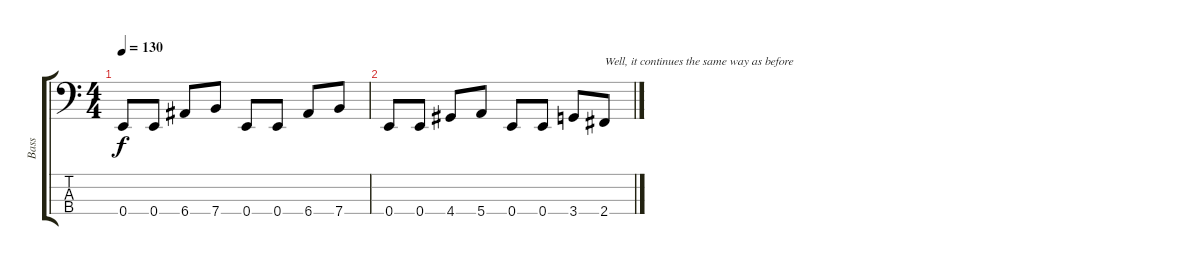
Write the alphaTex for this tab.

\track ("Bass" "Bass") {instrument electricguitarmuted}
\staff {score tabs}
\tuning (G2 D2 A1 E1) {hide}
\ts (4 4)
\tempo 130
\clef f4
\ks c
0.4.8{dy f} 0.4.8 6.4.8 7.4.8 0.4.8 0.4.8 6.4.8 7.4.8 |
0.4.8 0.4.8 4.4.8 5.4.8 0.4.8 0.4.8 3.4.8 2.4.8{txt "Well, it continues the same way as before"}
